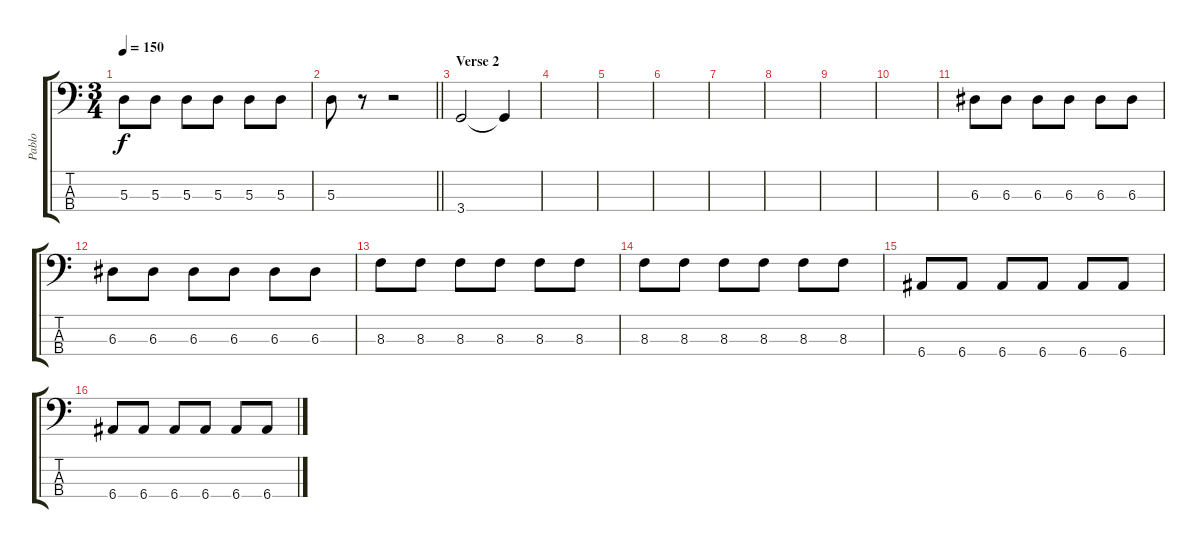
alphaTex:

\track ("Pablo" "Pablo") {instrument electricbasspick}
\staff {score tabs}
\tuning (G2 D2 A1 E1) {hide}
\ts (3 4)
\tempo 150
\clef f4
\ks c
5.3.8{dy f} 5.3.8 5.3.8 5.3.8 5.3.8 5.3.8 |
\barLineRight lightlight
5.3.8 r.8 r.2 |
\section ("" "Verse 2")
3.4.2 3.4{t}.4 |
|
|
|
|
|
|
|
6.3.8 6.3.8 6.3.8 6.3.8 6.3.8 6.3.8 |
6.3.8 6.3.8 6.3.8 6.3.8 6.3.8 6.3.8 |
8.3.8 8.3.8 8.3.8 8.3.8 8.3.8 8.3.8 |
8.3.8 8.3.8 8.3.8 8.3.8 8.3.8 8.3.8 |
6.4.8 6.4.8 6.4.8 6.4.8 6.4.8 6.4.8 |
6.4.8 6.4.8 6.4.8 6.4.8 6.4.8 6.4.8
